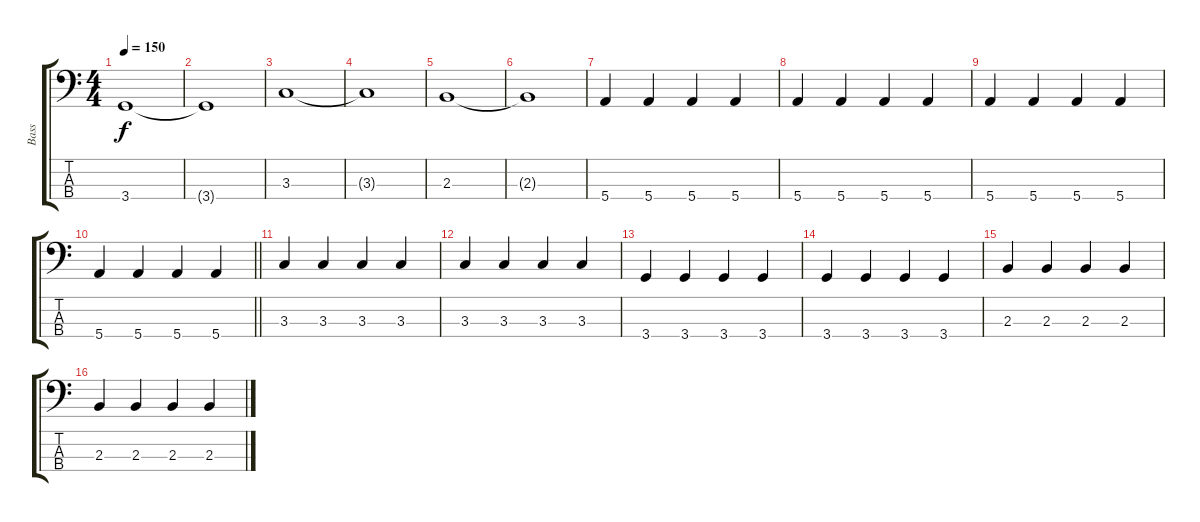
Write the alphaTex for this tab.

\track ("Bass" "Bass") {instrument electricbasspick}
\staff {score tabs}
\tuning (G2 D2 A1 E1) {hide}
\ts (4 4)
\tempo 150
\clef f4
\ks c
3.4.1{dy f} |
3.4{t}.1 |
3.3.1 |
3.3{t}.1 |
2.3.1 |
2.3{t}.1 |
5.4.4 5.4.4 5.4.4 5.4.4 |
5.4.4 5.4.4 5.4.4 5.4.4 |
5.4.4 5.4.4 5.4.4 5.4.4 |
\barLineRight lightlight
5.4.4 5.4.4 5.4.4 5.4.4 |
3.3.4 3.3.4 3.3.4 3.3.4 |
3.3.4 3.3.4 3.3.4 3.3.4 |
3.4.4 3.4.4 3.4.4 3.4.4 |
3.4.4 3.4.4 3.4.4 3.4.4 |
2.3.4 2.3.4 2.3.4 2.3.4 |
2.3.4 2.3.4 2.3.4 2.3.4
